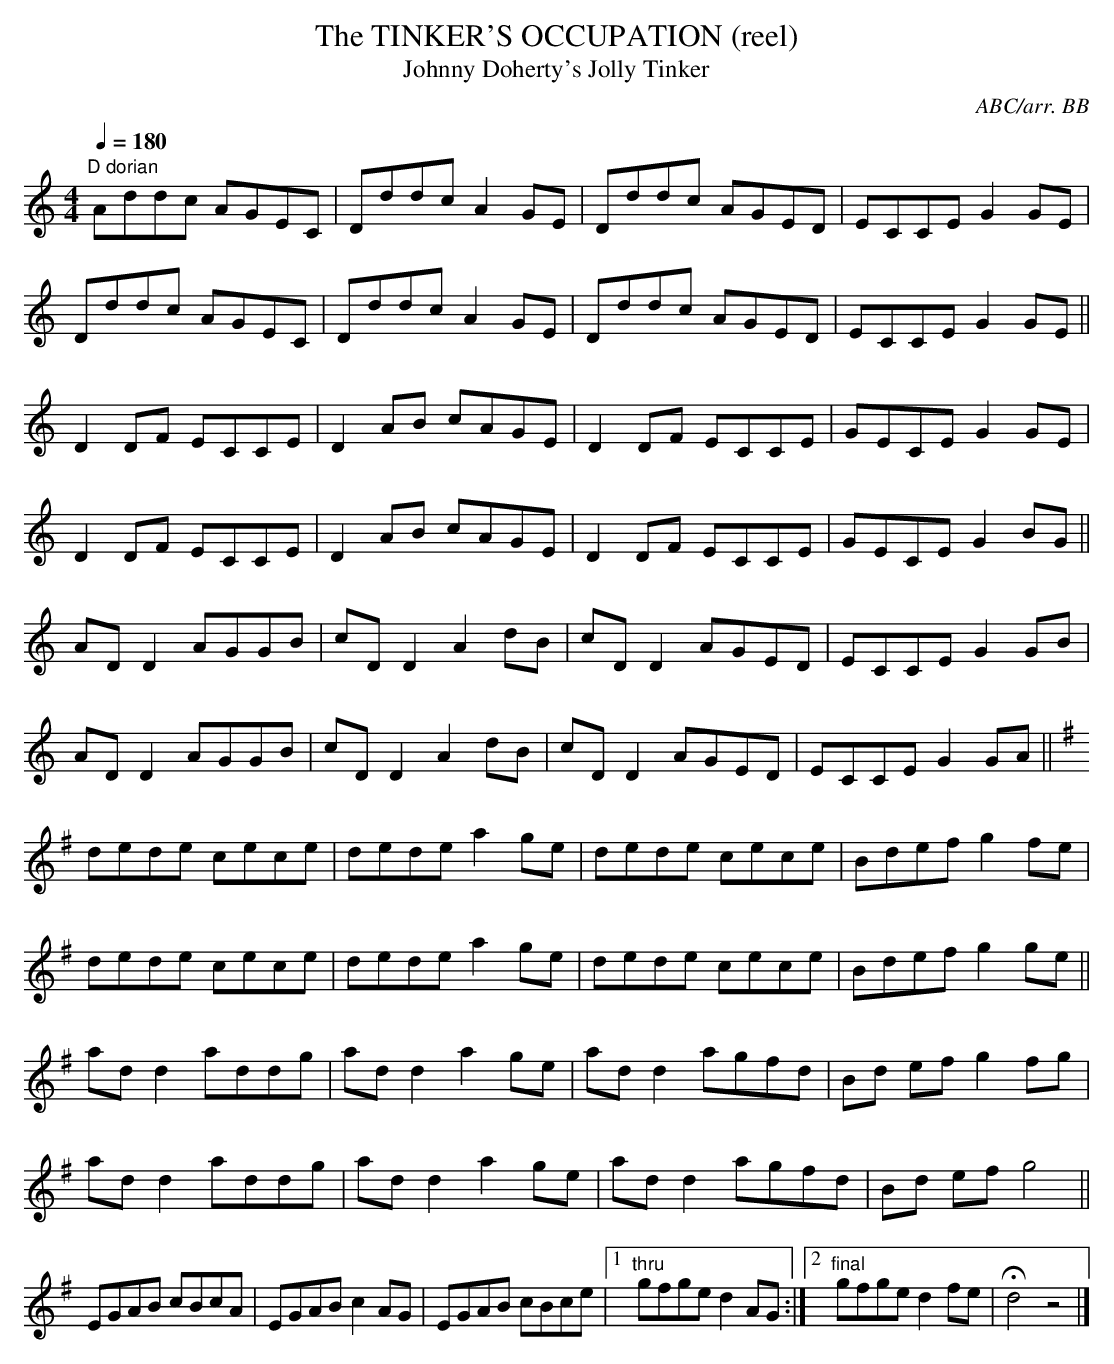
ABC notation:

X:1
T:TINKER'S OCCUPATION (reel), The
T:Johnny Doherty's Jolly Tinker
C:ABC/arr. BB
Q:1/4=180
L:1/8
M:4/4
K:C
"D dorian"
Addc AGEC|Dddc A2 GE|Dddc AGED|ECCE G2 GE|
Dddc AGEC|Dddc A2 GE|Dddc AGED|ECCE G2 GE||
D2DF ECCE|D2AB cAGE|D2DF ECCE|GECE G2 GE|
D2DF ECCE|D2AB cAGE|D2DF ECCE|GECE G2 BG ||
ADD2 AGGB|cDD2 A2 dB|cDD2 AGED|ECCE G2 GB|
ADD2 AGGB|cDD2 A2 dB|cDD2 AGED|ECCE G2 GA ||
K:G
dede cece|dede a2 ge|dede cece|Bdef g2 fe|
dede cece|dede a2 ge|dede cece|Bdef g2 ge ||
add2 addg|add2 a2ge|add2 agfd|Bd ef g2fg|
add2 addg|add2 a2ge|add2 agfd|Bd ef g4 ||
EGAB cBcA|EGAB c2 AG|EGAB cBce|1 "thru"gfge d2 AG:|\
[2 "final"gfge d2fe|Hd4z4|]
